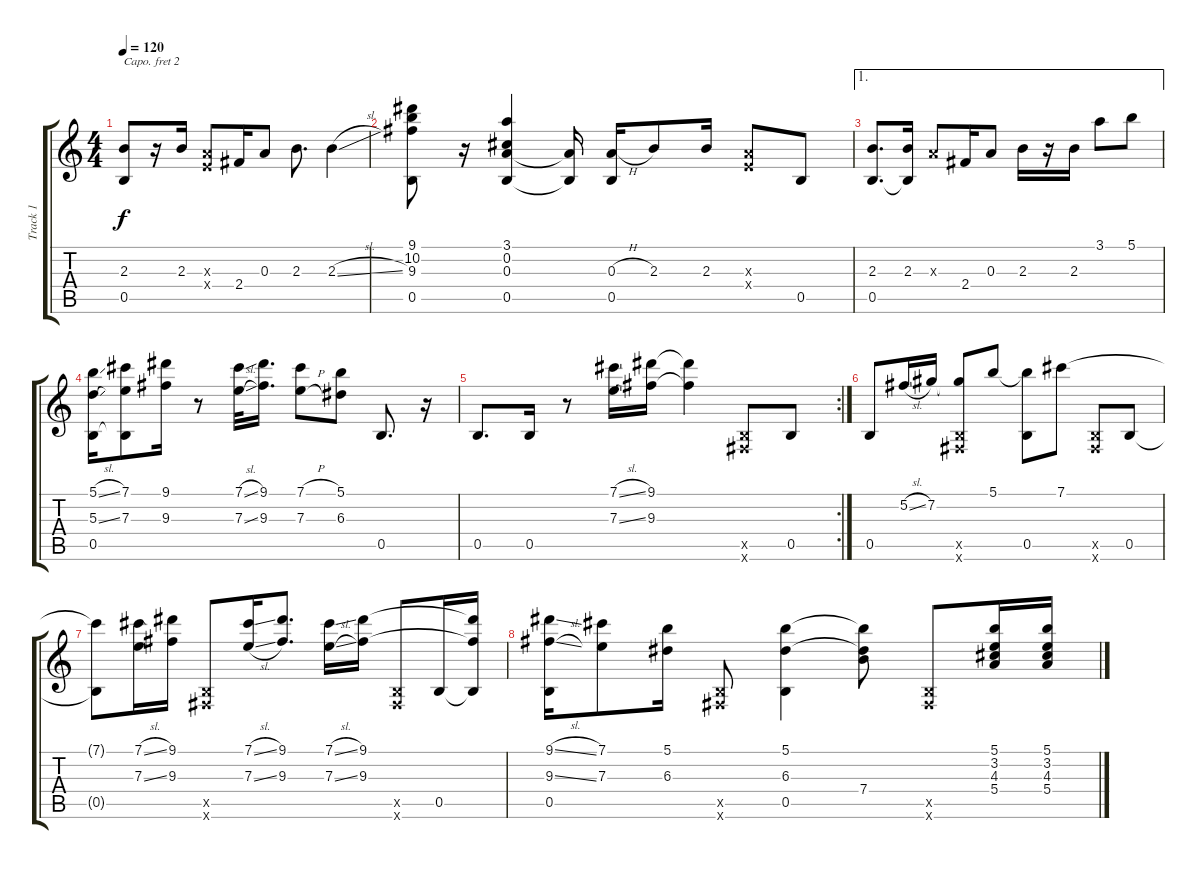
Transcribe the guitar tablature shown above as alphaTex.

\track ("Track 1" "Track 1") {instrument acousticguitarsteel}
\staff {score tabs}
\capo 2
\tuning (E4 B3 G3 D3 A2 E2) {hide}
\ts (4 4)
\tempo 120
\clef g2
\ks c
(2.3 0.5).8{dy f} r.16 2.3.16 (0.3{x} 0.4{x}).8 2.4.16 0.3.8 2.3.8{d} 2.3{sl}.4 |
(9.1 10.2 9.3 0.5).8 r.16 (3.1 0.2 0.3 0.5).4 (0.3{t} 0.5{t}).16 (0.3{h} 0.5).16 2.3.8 2.3.16 (0.3{x} 0.4{x}).8 0.5.8 |
\ae 1
(2.3 0.5).8{d} (2.3 0.5{t}).16 0.3{x}.8 2.4.16 0.3.8 2.3.16 r.16 2.3.16 3.1.8 5.1.8 |
(5.1{sl} 5.3{sl} 0.5).16 (7.1 7.3 0.5{t}).8 (9.1 9.3).16 r.8 (7.1{sl} 7.3{sl}).32 (9.1 9.3).16{d} (7.1{h} 7.3{h}).8 (5.1 6.3).8 0.5.8{d} r.16 |
\rc 2
0.5.8{d} 0.5.16 r.8 (7.1{sl} 7.3{sl}).16 (9.1 9.3).16 (9.1{t} 9.3{t}).4 (0.5{x} 0.6{x}).8 0.5.8 |
0.5.8 5.2{sl}.16 7.2.16 (7.2{t} 0.5{x} 0.6{x}).8 5.1.8 (5.1{t} 0.5).8 7.1.8 (0.5{x} 0.6{x}).8 0.5.8 |
(7.1{t} 0.5{t}).8 (7.1{sl} 7.3{sl}).16 (9.1 9.3).16 (0.5{x} 0.6{x}).8 (7.1{sl} 7.3{sl}).16 (9.1 9.3).8{d} (7.1{sl} 7.3{sl}).16 (9.1 9.3).16 (0.5{x} 0.6{x}).8 0.5.16 (9.1{t} 9.3{t} 0.5{t}).16 |
(9.1{sl} 9.3{sl} 0.5).16 (7.1 7.3).8 (5.1 6.3).16 (0.5{x} 0.6{x}).8 (5.1 6.3 0.5).4 (5.1{t} 6.3{t} 7.4).8 (0.5{x} 0.6{x}).8 (5.1 3.2 4.3 5.4).16 (5.1 3.2 4.3 5.4).16
